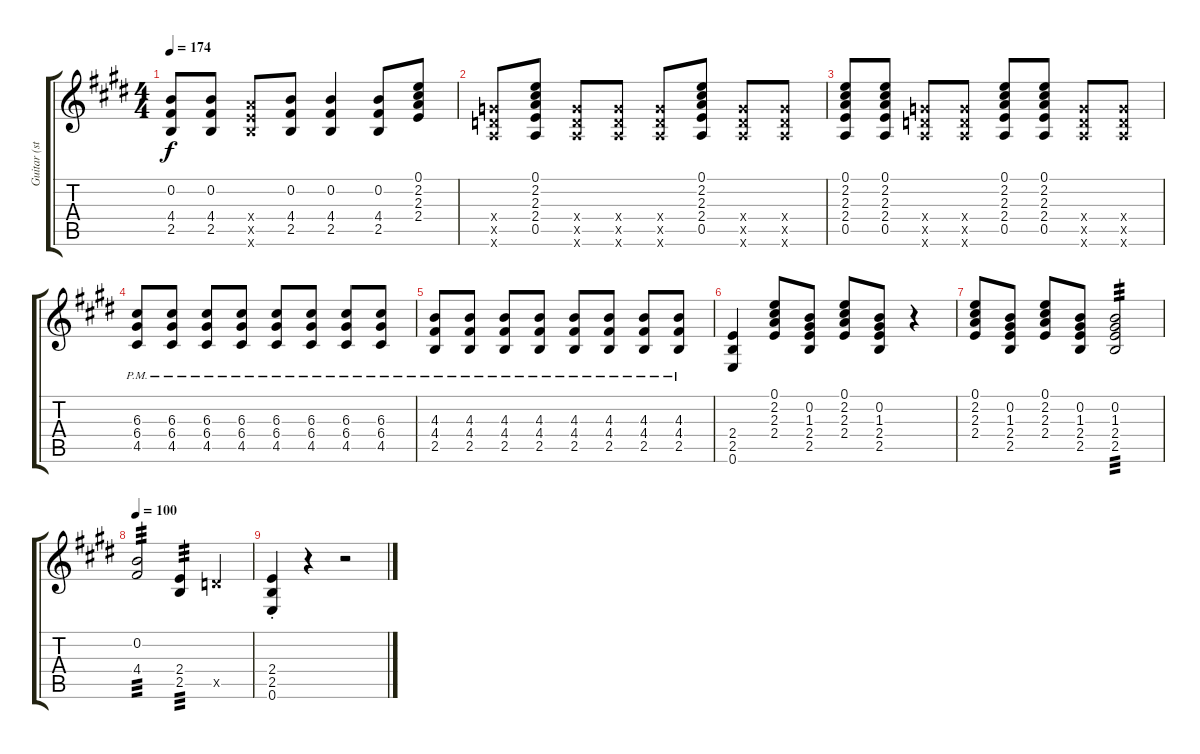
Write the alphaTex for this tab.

\track ("Guitar (std-tune)" "Guitar (st") {instrument overdrivenguitar}
\staff {score tabs}
\tuning (E4 B3 G3 D3 A2 E2) {hide}
\ts (4 4)
\tempo 174
\clef g2
\ks e
(0.2 4.4 2.5).8{dy f} (0.2 4.4 2.5).8 (7.4{x} 7.5{x} 7.6{x}).8 (0.2 4.4 2.5).8 (0.2 4.4 2.5).4 (0.2 4.4 2.5).8 (0.1 2.2 2.3 2.4).8 |
\ks c#minor
(5.4{x} 5.5{x} 5.6{x}).8 (0.1 2.2 2.3 2.4 0.5).8 (5.4{x} 5.5{x} 5.6{x}).8 (5.4{x} 5.5{x} 5.6{x}).8 (5.4{x} 5.5{x} 5.6{x}).8 (0.1 2.2 2.3 2.4 0.5).8 (5.4{x} 5.5{x} 5.6{x}).8 (5.4{x} 5.5{x} 5.6{x}).8 |
(0.1 2.2 2.3 2.4 0.5).8 (0.1 2.2 2.3 2.4 0.5).8 (5.4{x} 5.5{x} 5.6{x}).8 (5.4{x} 5.5{x} 5.6{x}).8 (0.1 2.2 2.3 2.4 0.5).8 (0.1 2.2 2.3 2.4 0.5).8 (5.4{x} 5.5{x} 5.6{x}).8 (5.4{x} 5.5{x} 5.6{x}).8 |
\ks e
(6.3{pm} 6.4{pm} 4.5{pm}).8 (6.3{pm} 6.4{pm} 4.5{pm}).8 (6.3{pm} 6.4{pm} 4.5{pm}).8 (6.3{pm} 6.4{pm} 4.5{pm}).8 (6.3{pm} 6.4{pm} 4.5{pm}).8 (6.3{pm} 6.4{pm} 4.5{pm}).8 (6.3{pm} 6.4{pm} 4.5{pm}).8 (6.3{pm} 6.4{pm} 4.5{pm}).8 |
\ks c#minor
(4.3{pm} 4.4{pm} 2.5{pm}).8 (4.3{pm} 4.4{pm} 2.5{pm}).8 (4.3{pm} 4.4{pm} 2.5{pm}).8 (4.3{pm} 4.4{pm} 2.5{pm}).8 (4.3{pm} 4.4{pm} 2.5{pm}).8 (4.3{pm} 4.4{pm} 2.5{pm}).8 (4.3{pm} 4.4{pm} 2.5{pm}).8 (4.3{pm} 4.4{pm} 2.5{pm}).8 |
(2.4 2.5 0.6).4 (0.1 2.2 2.3 2.4).8 (0.2 1.3 2.4 2.5).8 (0.1 2.2 2.3 2.4).8 (0.2 1.3 2.4 2.5).8 r.4 |
\ks e
(0.1 2.2 2.3 2.4).8 (0.2 1.3 2.4 2.5).8 (0.1 2.2 2.3 2.4).8 (0.2 1.3 2.4 2.5).8 (0.2 1.3 2.4 2.5).2{tp 3} |
\tempo 100
\ks c#minor
(0.2 4.4).2{tp 3} (2.4 2.5).4{tp 3} 5.5{x}.4 |
(2.4{st} 2.5{st} 0.6{st}).4 r.4 r.2
